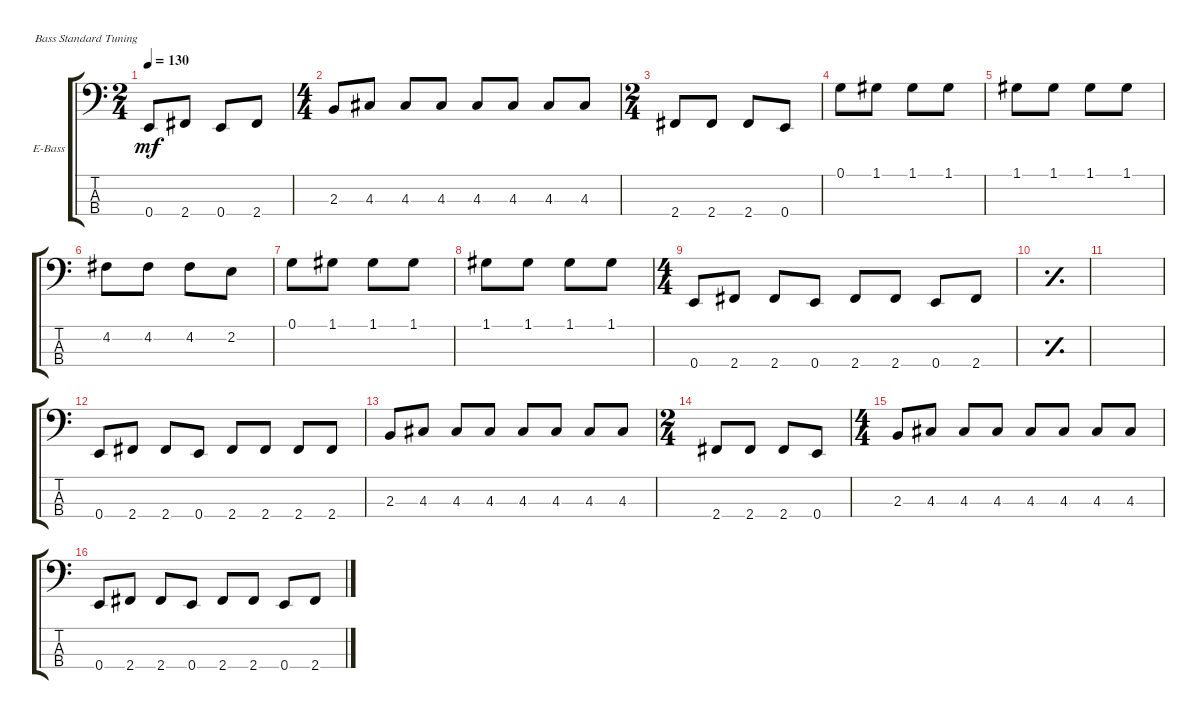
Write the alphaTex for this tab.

\defaultSystemsLayout 4
\bracketExtendMode groupsimilarinstruments
\firstSystemTrackNameOrientation horizontal
\otherSystemsTrackNameOrientation horizontal
\track ("Electric Bass" "E-Bass") {instrument electricbassfinger}
\staff {score tabs}
\tuning (G2 D2 A1 E1)
\ts (2 4)
\tempo 130
\clef f4
\ks c
0.4.8{dy mf} 2.4.8 0.4.8 2.4.8 |
\ts (4 4)
2.3.8 4.3.8 4.3.8 4.3.8 4.3.8 4.3.8 4.3.8 4.3.8 |
\ts (2 4)
2.4.8 2.4.8 2.4.8 0.4.8 |
0.1.8 1.1.8 1.1.8 1.1.8 |
1.1.8 1.1.8 1.1.8 1.1.8 |
4.2.8 4.2.8 4.2.8 2.2.8 |
0.1.8 1.1.8 1.1.8 1.1.8 |
1.1.8 1.1.8 1.1.8 1.1.8 |
\ts (4 4)
0.4.8 2.4.8 2.4.8 0.4.8 2.4.8 2.4.8 0.4.8 2.4.8 |
\simile simple
|
|
\simile none
0.4.8 2.4.8 2.4.8 0.4.8 2.4.8 2.4.8 2.4.8 2.4.8 |
2.3.8 4.3.8 4.3.8 4.3.8 4.3.8 4.3.8 4.3.8 4.3.8 |
\ts (2 4)
2.4.8 2.4.8 2.4.8 0.4.8 |
\ts (4 4)
2.3.8 4.3.8 4.3.8 4.3.8 4.3.8 4.3.8 4.3.8 4.3.8 |
0.4.8 2.4.8 2.4.8 0.4.8 2.4.8 2.4.8 0.4.8 2.4.8
